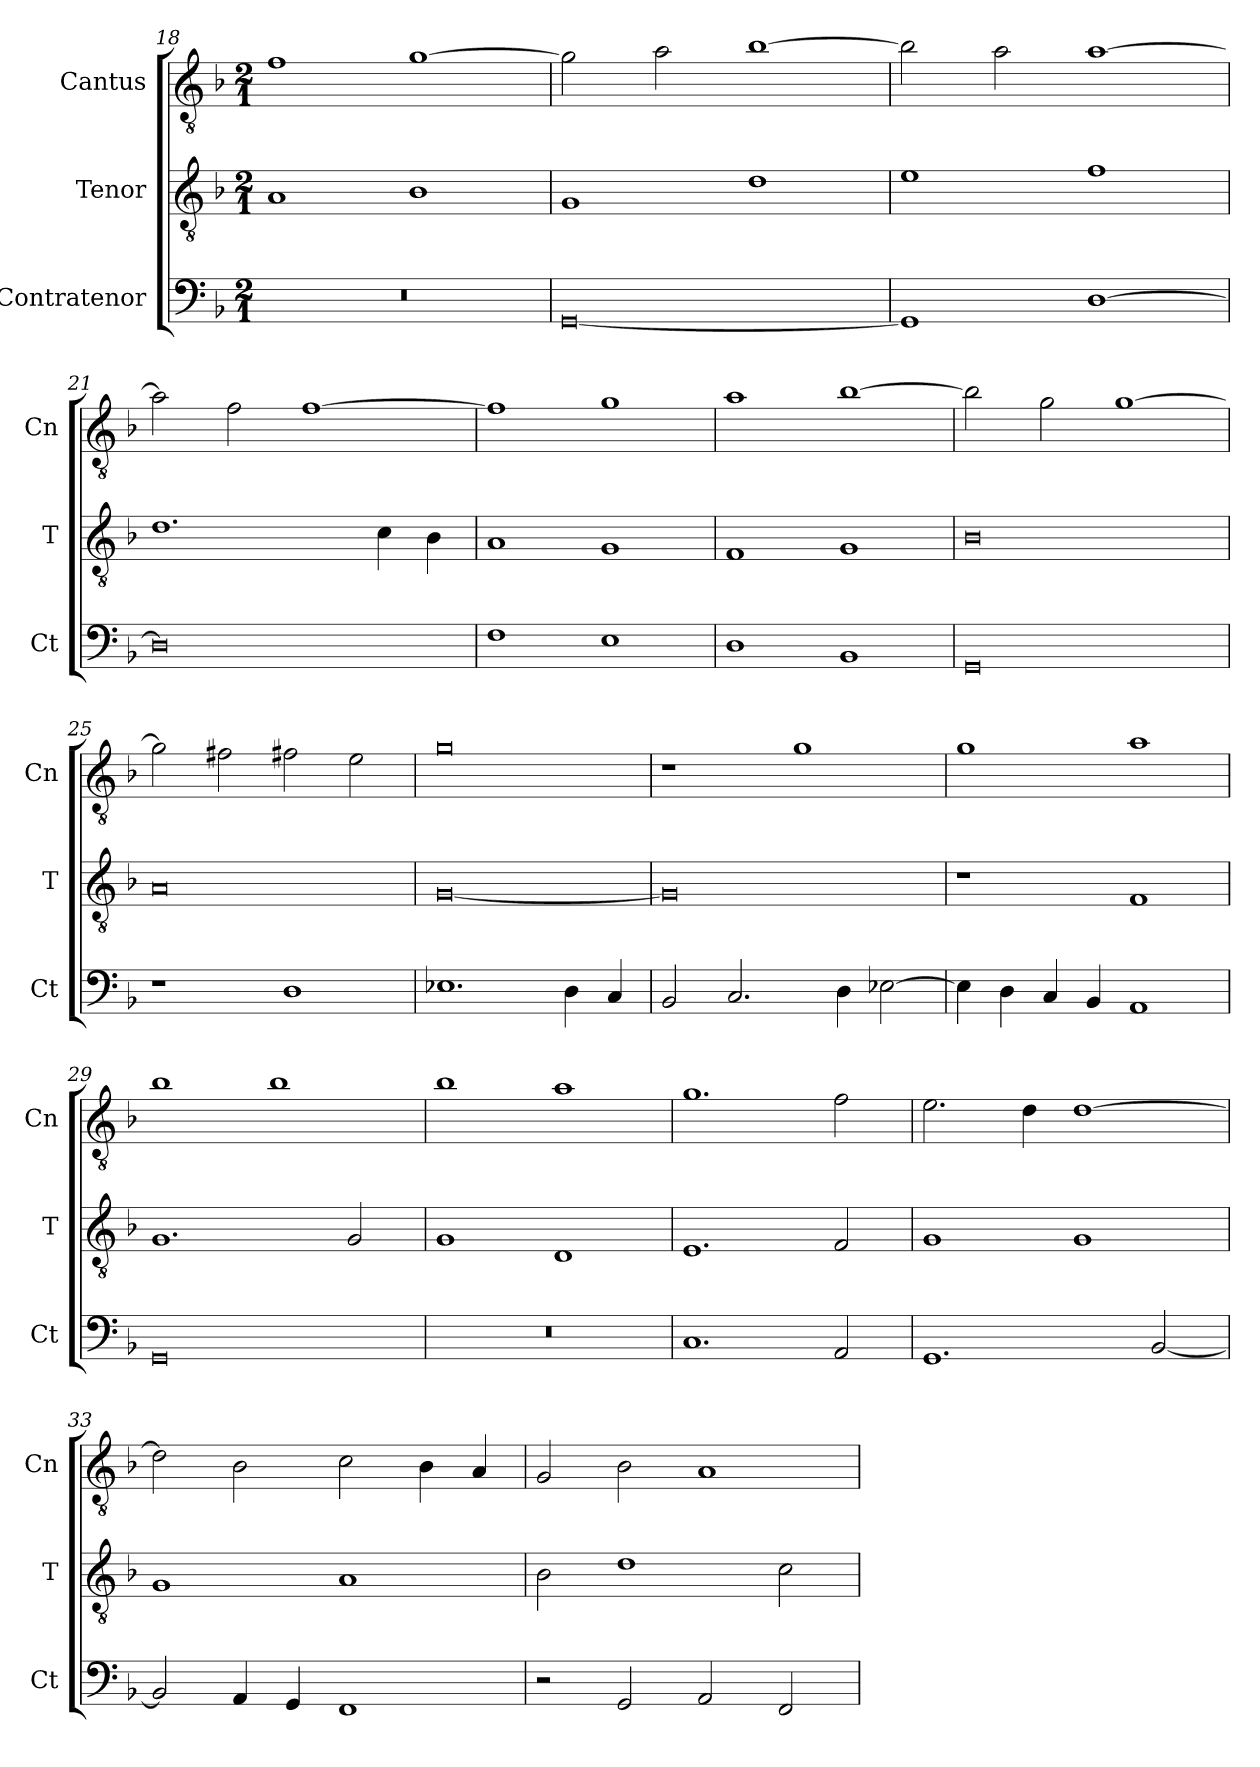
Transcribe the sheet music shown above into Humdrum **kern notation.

**kern	**kern	**kern
*part3	*part2	*part1
*staff3	*staff2	*staff1
*I"Contratenor	*I"Tenor	*I"Cantus
*I'Ct	*I'T	*I'Cn
*clefF4	*clefGv2	*clefGv2
*k[b-]	*k[b-]	*k[b-]
*M2/1	*M2/1	*M2/1
=18	=18	=18
0r	1A	1f
.	1B-	[1g
=19	=19	=19
[0GG	1G	2g]
.	.	2a
.	1d	[1b-
=20	=20	=20
1GG]	1e	2b-]
.	.	2a
[1D	1f	[1a
=21	=21	=21
0D]	1.d	2a]
.	.	2f
.	.	[1f
.	4c	.
.	4B-	.
=22	=22	=22
1F	1A	1f]
1E	1G	1g
=23	=23	=23
1D	1F	1a
1BB-	1G	[1b-
=24	=24	=24
0GG	0B-	2b-]
.	.	2g
.	.	[1g
=25	=25	=25
1r	0A	2g]
.	.	2f#X
1D	.	2f#X
.	.	2e
=26	=26	=26
1.E-X	[0G	0g
4D	.	.
4C	.	.
=27	=27	=27
2BB-	0G]	1r
2.C	.	.
.	.	1g
4D	.	.
[2E-X	.	.
=28	=28	=28
4E-]	1r	1g
4D	.	.
4C	.	.
4BB-	.	.
1AA	1F	1a
=29	=29	=29
0GG	1.G	1b-
.	.	1b-
.	2G	.
=30	=30	=30
0r	1G	1b-
.	1D	1a
=31	=31	=31
1.C	1.E	1.g
2AA	2F	2f
=32	=32	=32
1.GG	1G	2.e
.	.	4d
.	1G	[1d
[2BB-	.	.
=33	=33	=33
2BB-]	1G	2d]
4AA	.	2B-
4GG	.	.
1FF	1A	2c
.	.	4B-
.	.	4A
=34	=34	=34
2r	2B-	2G
2GG	1d	2B-
2AA	.	1A
2FF	2c	.
=	=	=
*-	*-	*-
